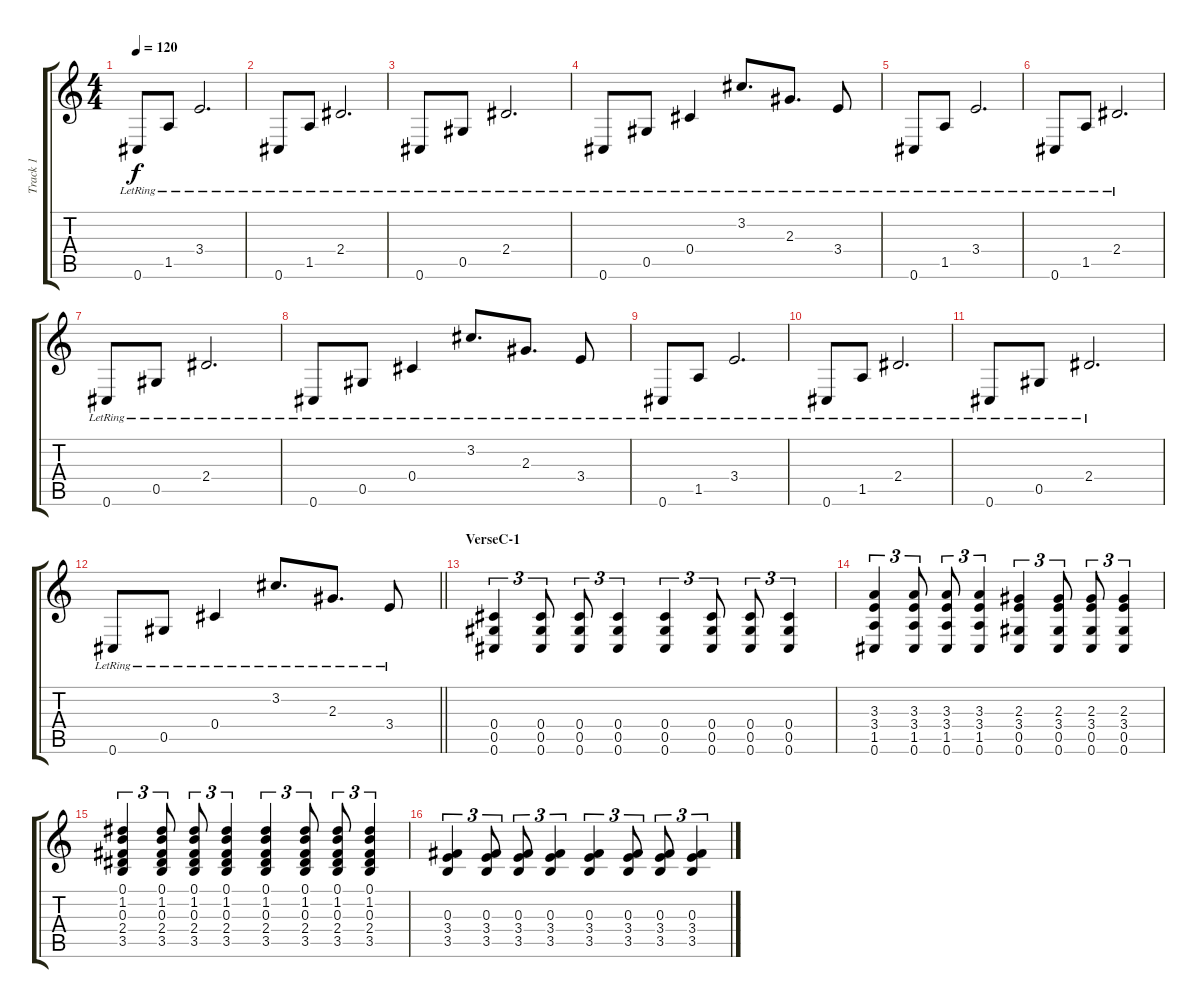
\track ("Track 1" "Track 1") {instrument distortionguitar}
\staff {score tabs}
\tuning (Eb4 Bb3 Gb3 Db3 Ab2 Db2) {hide}
\ts (4 4)
\tempo 120
\clef g2
\ks c
0.6{lr}.8{dy f} 1.5{lr}.8 3.4{lr}.2{d} |
0.6{lr}.8 1.5{lr}.8 2.4{lr}.2{d} |
0.6{lr}.8 0.5{lr}.8 2.4{lr}.2{d} |
0.6{lr}.8 0.5{lr}.8 0.4{lr}.4 3.2{lr}.8{d} 2.3{lr}.8{d} 3.4{lr}.8 |
0.6{lr}.8 1.5{lr}.8 3.4{lr}.2{d} |
0.6{lr}.8 1.5{lr}.8 2.4{lr}.2{d} |
0.6{lr}.8 0.5{lr}.8 2.4{lr}.2{d} |
0.6{lr}.8 0.5{lr}.8 0.4{lr}.4 3.2{lr}.8{d} 2.3{lr}.8{d} 3.4{lr}.8 |
0.6{lr}.8 1.5{lr}.8 3.4{lr}.2{d} |
0.6{lr}.8 1.5{lr}.8 2.4{lr}.2{d} |
0.6{lr}.8 0.5{lr}.8 2.4{lr}.2{d} |
\barLineRight lightlight
0.6{lr}.8 0.5{lr}.8 0.4{lr}.4 3.2{lr}.8{d} 2.3{lr}.8{d} 3.4{lr}.8 |
\section ("" "VerseC-1")
(0.4 0.5 0.6).4{tu (3 2) instrument overdrivenguitar} (0.4 0.5 0.6).8{tu (3 2)} (0.4 0.5 0.6).8{tu (3 2)} (0.4 0.5 0.6).4{tu (3 2)} (0.4 0.5 0.6).4{tu (3 2)} (0.4 0.5 0.6).8{tu (3 2)} (0.4 0.5 0.6).8{tu (3 2)} (0.4 0.5 0.6).4{tu (3 2)} |
(3.3 3.4 1.5 0.6).4{tu (3 2)} (3.3 3.4 1.5 0.6).8{tu (3 2)} (3.3 3.4 1.5 0.6).8{tu (3 2)} (3.3 3.4 1.5 0.6).4{tu (3 2)} (2.3 3.4 0.5 0.6).4{tu (3 2)} (2.3 3.4 0.5 0.6).8{tu (3 2)} (2.3 3.4 0.5 0.6).8{tu (3 2)} (2.3 3.4 0.5 0.6).4{tu (3 2)} |
(0.1 1.2 0.3 2.4 3.5).4{tu (3 2)} (0.1 1.2 0.3 2.4 3.5).8{tu (3 2)} (0.1 1.2 0.3 2.4 3.5).8{tu (3 2)} (0.1 1.2 0.3 2.4 3.5).4{tu (3 2)} (0.1 1.2 0.3 2.4 3.5).4{tu (3 2)} (0.1 1.2 0.3 2.4 3.5).8{tu (3 2)} (0.1 1.2 0.3 2.4 3.5).8{tu (3 2)} (0.1 1.2 0.3 2.4 3.5).4{tu (3 2)} |
(0.3 3.4 3.5).4{tu (3 2)} (0.3 3.4 3.5).8{tu (3 2)} (0.3 3.4 3.5).8{tu (3 2)} (0.3 3.4 3.5).4{tu (3 2)} (0.3 3.4 3.5).4{tu (3 2)} (0.3 3.4 3.5).8{tu (3 2)} (0.3 3.4 3.5).8{tu (3 2)} (0.3 3.4 3.5).4{tu (3 2)}
